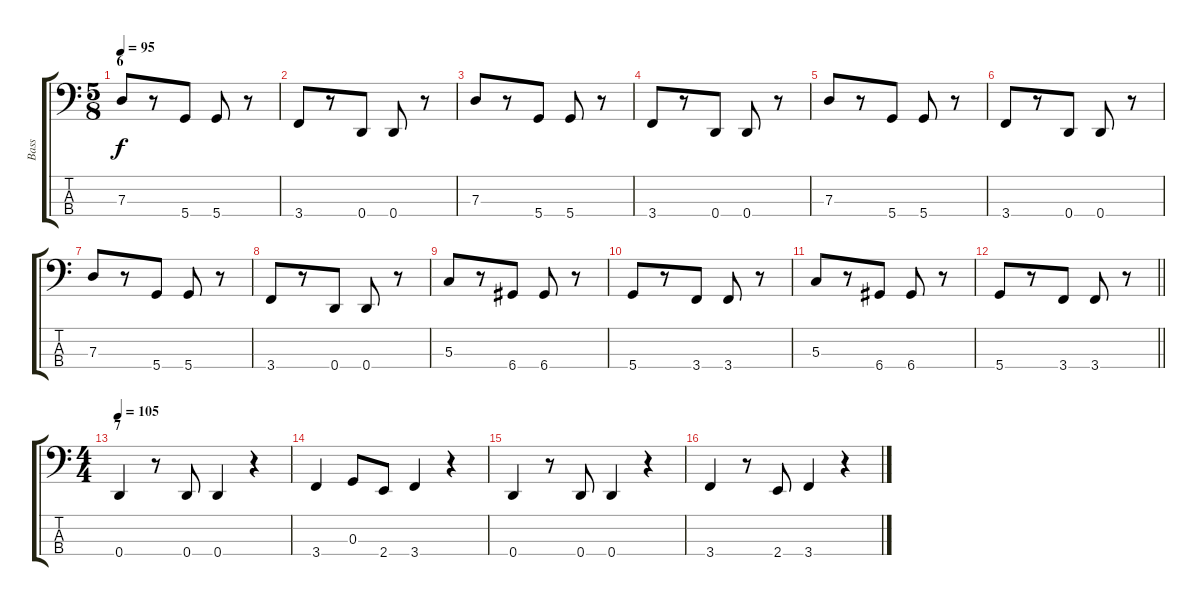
\track ("Bass" "Bass") {instrument electricbassfinger}
\staff {score tabs}
\tuning (F2 C2 G1 D1) {hide}
\ts (5 8)
\section ("" "6")
\tempo 95
\clef f4
\ks c
7.3.8{dy f} r.8 5.4.8 5.4.8 r.8 |
3.4.8 r.8 0.4.8 0.4.8 r.8 |
7.3.8 r.8 5.4.8 5.4.8 r.8 |
3.4.8 r.8 0.4.8 0.4.8 r.8 |
7.3.8 r.8 5.4.8 5.4.8 r.8 |
3.4.8 r.8 0.4.8 0.4.8 r.8 |
7.3.8 r.8 5.4.8 5.4.8 r.8 |
3.4.8 r.8 0.4.8 0.4.8 r.8 |
5.3.8 r.8 6.4.8 6.4.8 r.8 |
5.4.8 r.8 3.4.8 3.4.8 r.8 |
5.3.8 r.8 6.4.8 6.4.8 r.8 |
\barLineRight lightlight
5.4.8 r.8 3.4.8 3.4.8 r.8 |
\ts (4 4)
\section ("" "7")
\tempo 105
0.4.4 r.8 0.4.8 0.4.4 r.4 |
3.4.4 0.3.8 2.4.8 3.4.4 r.4 |
0.4.4 r.8 0.4.8 0.4.4 r.4 |
3.4.4 r.8 2.4.8 3.4.4 r.4
